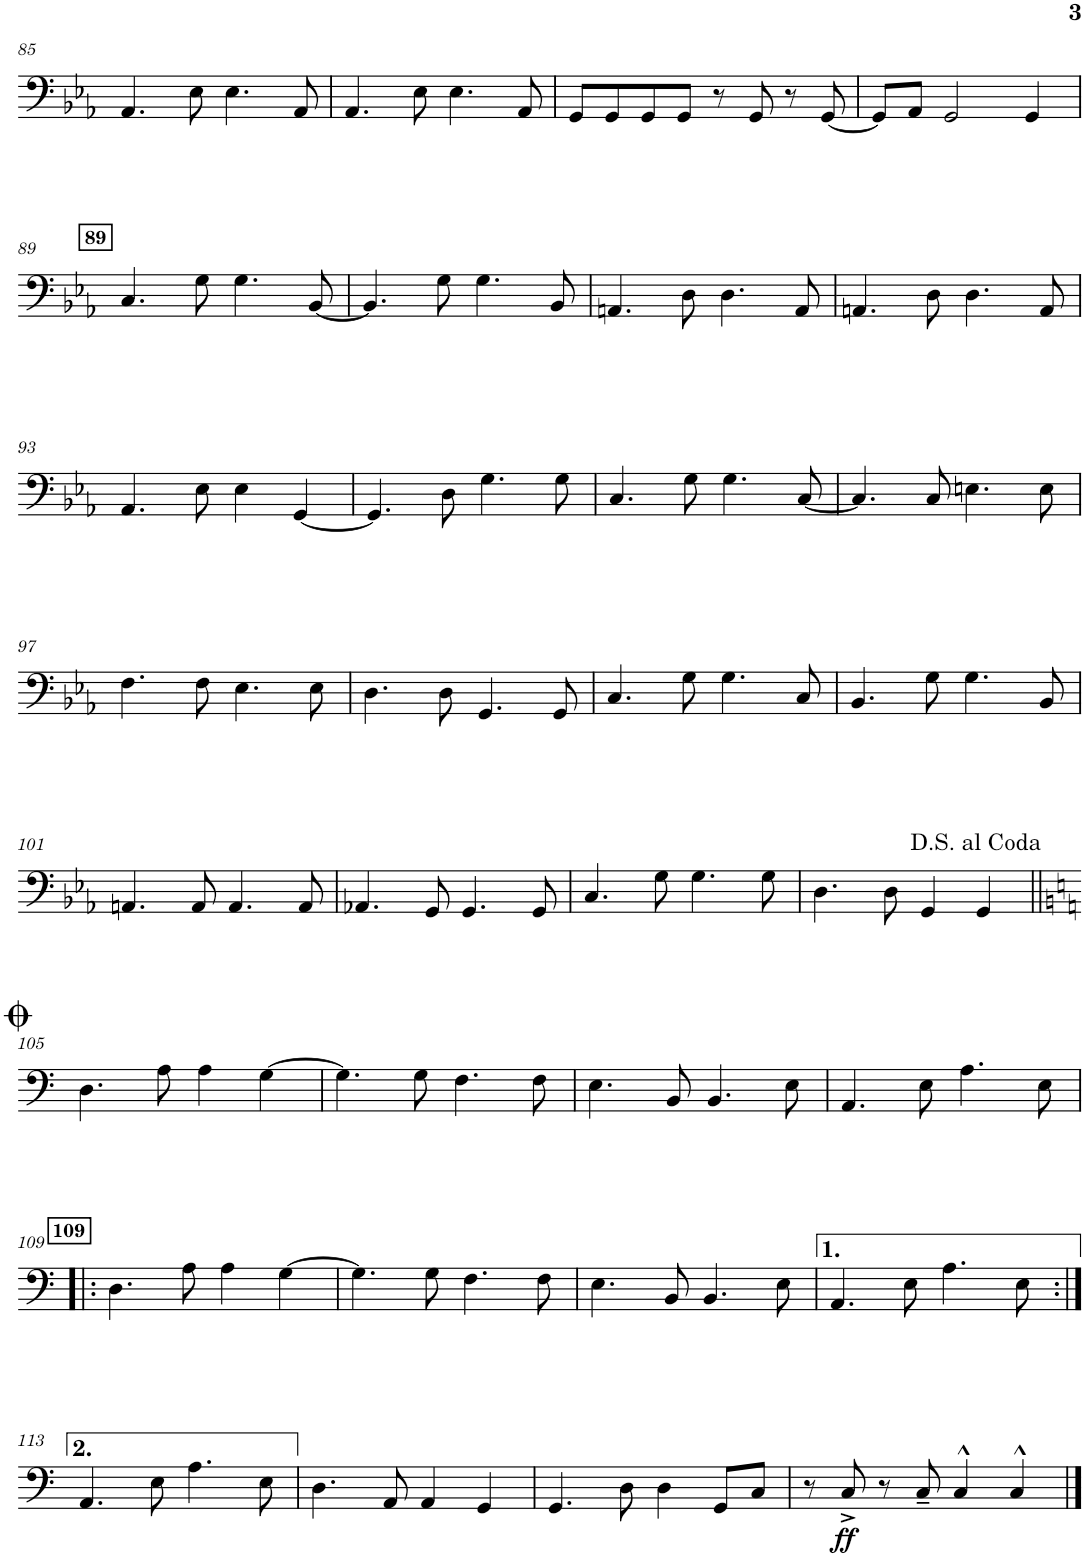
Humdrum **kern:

**kern	**dynam
*part1	*part1
*staff1	*staff1
*I"Piano	*
*I'Pno.	*
!!LO:PB:g=z
*clefF4	*
*k[b-e-a-]	*
*M4/4	*
=85	=85
4.AA-/	.
8E-\	.
4.E-\	.
8AA-/	.
=86	=86
4.AA-/	.
8E-\	.
4.E-\	.
8AA-/	.
=87	=87
8GG/L	.
8GG/	.
8GG/	.
8GG/J	.
8r	.
8GG/	.
8r	.
[8GG/	.
=88	=88
8GG/L]	.
8AA-/J	.
2GG/	.
4GG/	.
!!LO:LB:g=z
!!LO:REH:place=s1:a:B:cj:fs=9:t=89
=89	=89
4.C/	.
8G\	.
4.G\	.
[8BB-/	.
=90	=90
4.BB-/]	.
8G\	.
4.G\	.
8BB-/	.
=91	=91
4.AAn/	.
8D\	.
4.D\	.
8AA/	.
=92	=92
4.AAn/	.
8D\	.
4.D\	.
8AA/	.
!!LO:LB:g=z
=93	=93
4.AA-/	.
8E-\	.
4E-\	.
[4GG/	.
=94	=94
4.GG/]	.
8D\	.
4.G\	.
8G\	.
=95	=95
4.C/	.
8G\	.
4.G\	.
[8C/	.
=96	=96
4.C/]	.
8C/	.
4.En\	.
8E\	.
!!LO:LB:g=z
=97	=97
4.F\	.
8F\	.
4.E-\	.
8E-\	.
=98	=98
4.D\	.
8D\	.
4.GG/	.
8GG/	.
=99	=99
4.C/	.
8G\	.
4.G\	.
8C/	.
=100	=100
4.BB-/	.
8G\	.
4.G\	.
8BB-/	.
!!LO:LB:g=z
=101	=101
4.AAn/	.
8AA/	.
4.AA/	.
8AA/	.
=102	=102
4.AA-X/	.
8GG/	.
4.GG/	.
8GG/	.
=103	=103
4.C/	.
8G\	.
4.G\	.
8G\	.
=104	=104
4.D\	.
8D\	.
4GG/	.
4GG/	.
!!LO:LB:g=z
=105||	=105||
*k[]	*
4.D\	.
8A\	.
4A\	.
[4G\	.
=106	=106
4.G\]	.
8G\	.
4.F\	.
8F\	.
=107	=107
4.E\	.
8BB/	.
4.BB/	.
8E\	.
=108	=108
4.AA/	.
8E\	.
4.A\	.
8E\	.
!!LO:LB:g=z
!!LO:REH:place=s1:a:B:cj:fs=9:t=109
=109!|:	=109!|:
4.D\	.
8A\	.
4A\	.
[4G\	.
=110	=110
4.G\]	.
8G\	.
4.F\	.
8F\	.
=111	=111
4.E\	.
8BB/	.
4.BB/	.
8E\	.
=112	=112
4.AA/	.
8E\	.
4.A\	.
8E\	.
!!LO:LB:g=z
=113:|!	=113:|!
4.AA/	.
8E\	.
4.A\	.
8E\	.
=114	=114
4.D\	.
8AA/	.
4AA/	.
4GG/	.
=115	=115
4.GG/	.
8D\	.
4D\	.
8GG/L	.
8C/J	.
=116	=116
8r	.
!	!LO:DY:b
8C^/	ff
8r	.
8C~/	.
4C^^/	.
4C^^/	.
==	==
*-	*-
